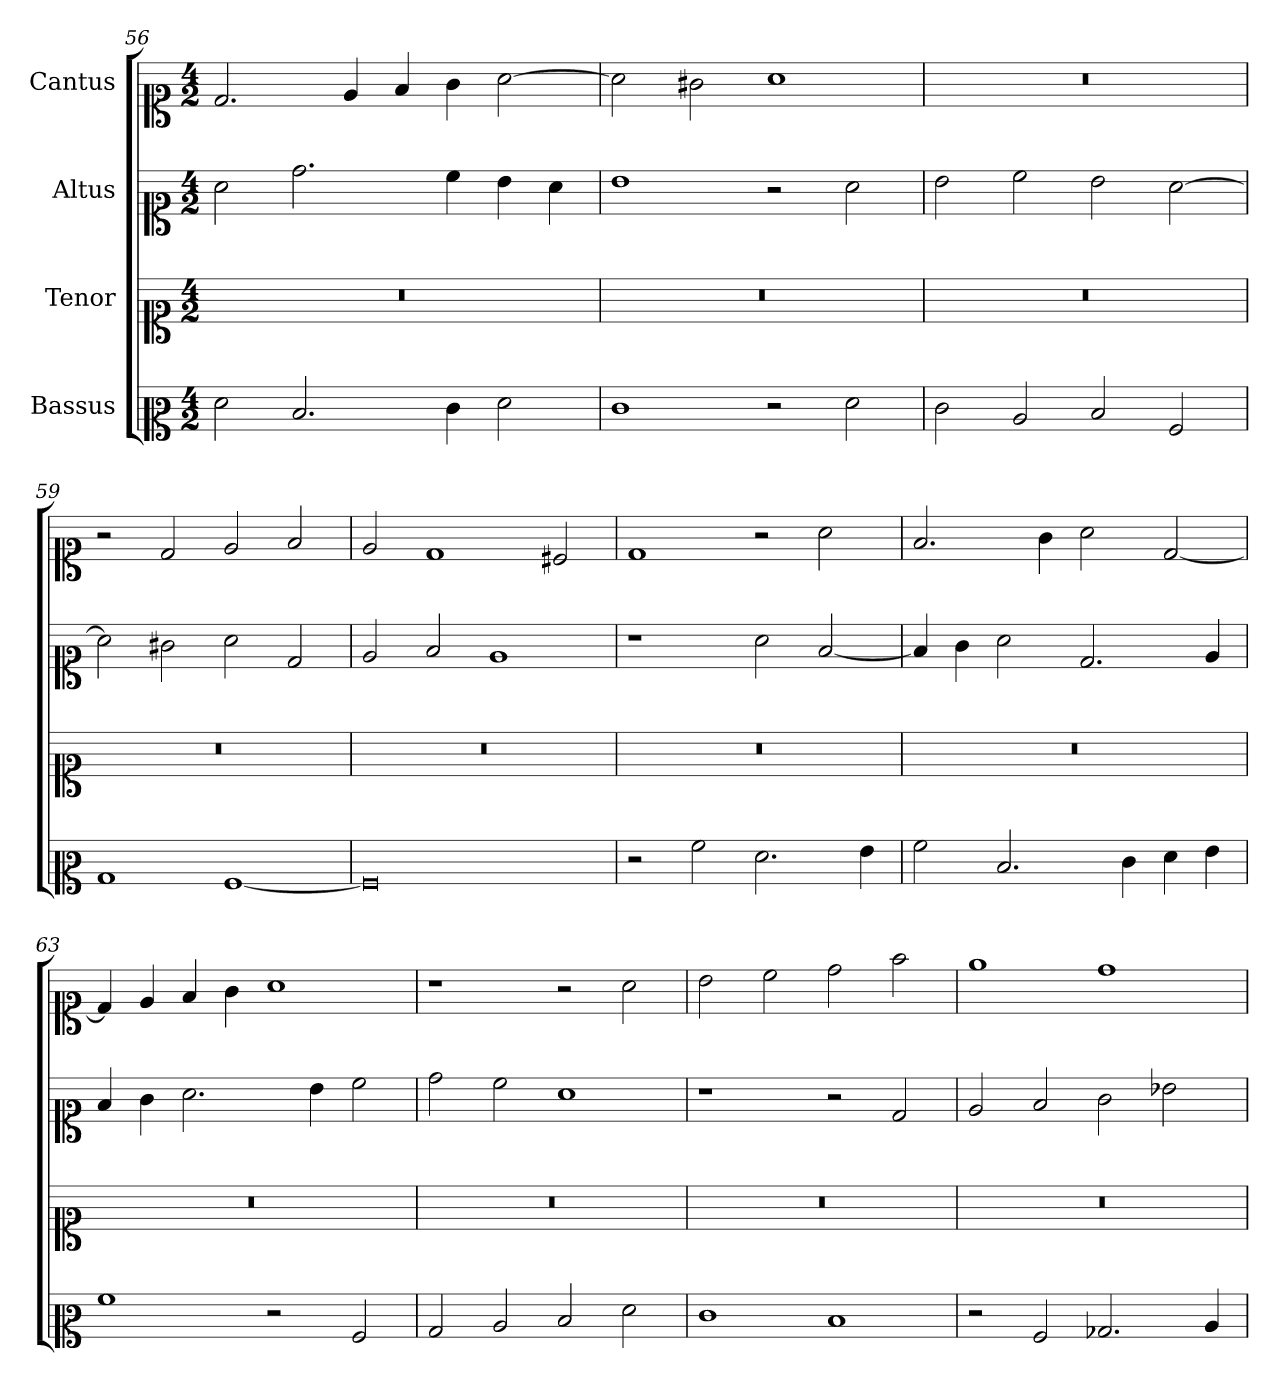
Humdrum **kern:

**kern	**kern	**kern	**kern
*part4	*part3	*part2	*part1
*staff4	*staff3	*staff2	*staff1
*I"Bassus	*I"Tenor	*I"Altus	*I"Cantus
*clefC2	*clefC1	*clefC1	*clefC1
*k[]	*k[]	*k[]	*k[]
*M4/2	*M4/2	*M4/2	*M4/2
=56	=56	=56	=56
2f\	0r	2a\	2.d/
2.d/	.	2.dd\	.
.	.	.	4e/
.	.	.	4f/
4e\	.	4cc\	4g\
2f\	.	4b\	[2a\
.	.	4a\	.
=57	=57	=57	=57
1e\	0r	1b\	2a\]
.	.	.	2g#X\
2r	.	2r	1a\
2f\	.	2a\	.
=58	=58	=58	=58
2e\	0r	2b\	0r
2c/	.	2cc\	.
2d/	.	2b\	.
2A/	.	[2a\	.
=59	=59	=59	=59
1B/	0r	2a\]	2r
.	.	2g#X\	2d/
[1A/	.	2a\	2e/
.	.	2d/	2f/
=60	=60	=60	=60
0A/]	0r	2e/	2e/
.	.	2f/	1d/
.	.	1e/	.
.	.	.	2c#X/
=61	=61	=61	=61
2r	0r	1r	1d/
2a\	.	.	.
2.f\	.	2a\	2r
.	.	[2f/	2a\
4g\	.	.	.
=62	=62	=62	=62
2a\	0r	4f/]	2.f/
.	.	4g\	.
2.d/	.	2a\	.
.	.	.	4g\
.	.	2.d/	2a\
4e\	.	.	.
4f\	.	.	[2d/
4g\	.	4e/	.
=63	=63	=63	=63
1a\	0r	4f/	4d/]
.	.	4g\	4e/
.	.	2.a\	4f/
.	.	.	4g\
2r	.	.	1a\
.	.	4b\	.
2A/	.	2cc\	.
=64	=64	=64	=64
2B/	0r	2dd\	1r
2c/	.	2cc\	.
2d/	.	1a\	2r
2f\	.	.	2a\
=65	=65	=65	=65
1e\	0r	1r	2b\
.	.	.	2cc\
1d/	.	2r	2dd\
.	.	2d/	2ff\
=66	=66	=66	=66
2r	0r	2e/	1ee\
2A/	.	2f/	.
2.B-X/	.	2g\	1dd\
.	.	2b-X\	.
4c/	.	.	.
=	=	=	=
*-	*-	*-	*-
